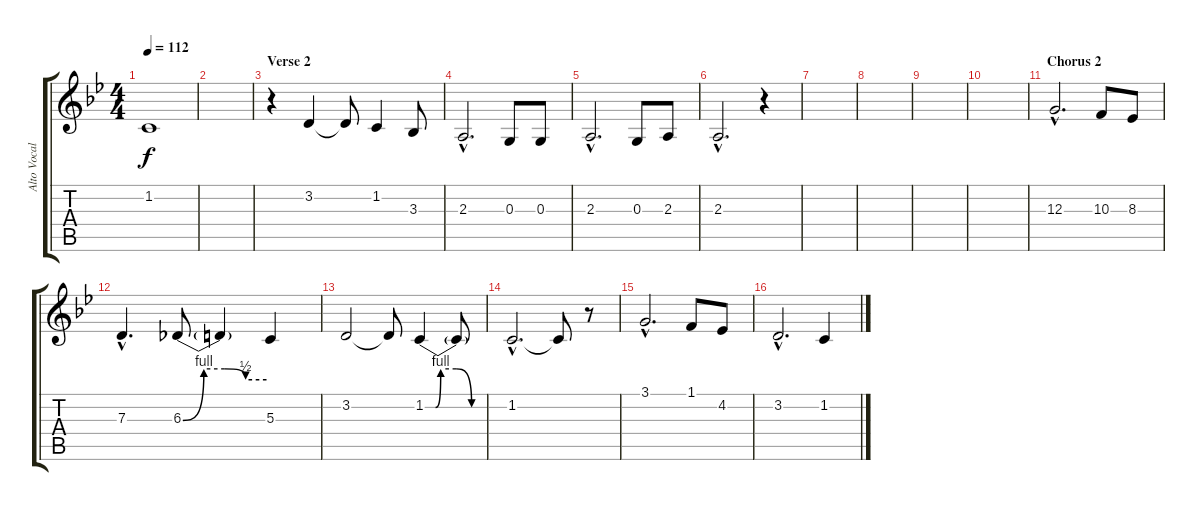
\track ("Alto Vocals - Lauri" "Alto Vocal") {instrument lead2sawtooth}
\staff {score tabs}
\tuning (E4 B3 G3 D3 A2 E2) {hide}
\ts (4 4)
\tempo 112
\clef g2
\ks bb
1.2.1{dy f} |
|
\section ("" "Verse 2")
r.4 3.2.4 3.2{t}.8 1.2.4 3.3.8 |
2.3{hac}.2{d} 0.3.8 0.3.8 |
2.3{hac}.2{d} 0.3.8 2.3.8 |
2.3{hac}.2{d} r.4 |
|
|
|
|
\section ("" "Chorus 2")
12.3{hac}.2{d} 10.3.8 8.3.8 |
7.3{hac}.4{d} 6.3{be (custom 0 0 15 4 30 4 45 2 60 2)}.8 6.3{t}.4 5.3.4 |
3.2.2 3.2{t}.8 1.2{be (custom 0 0 10 0 15 4 30 4 45 0 60 0)}.4 1.2{t}.8 |
1.2{hac}.2{d} 1.2{t}.8 r.8 |
3.1{hac}.2{d} 1.1.8 4.2.8 |
3.2{hac}.2{d} 1.2.4
